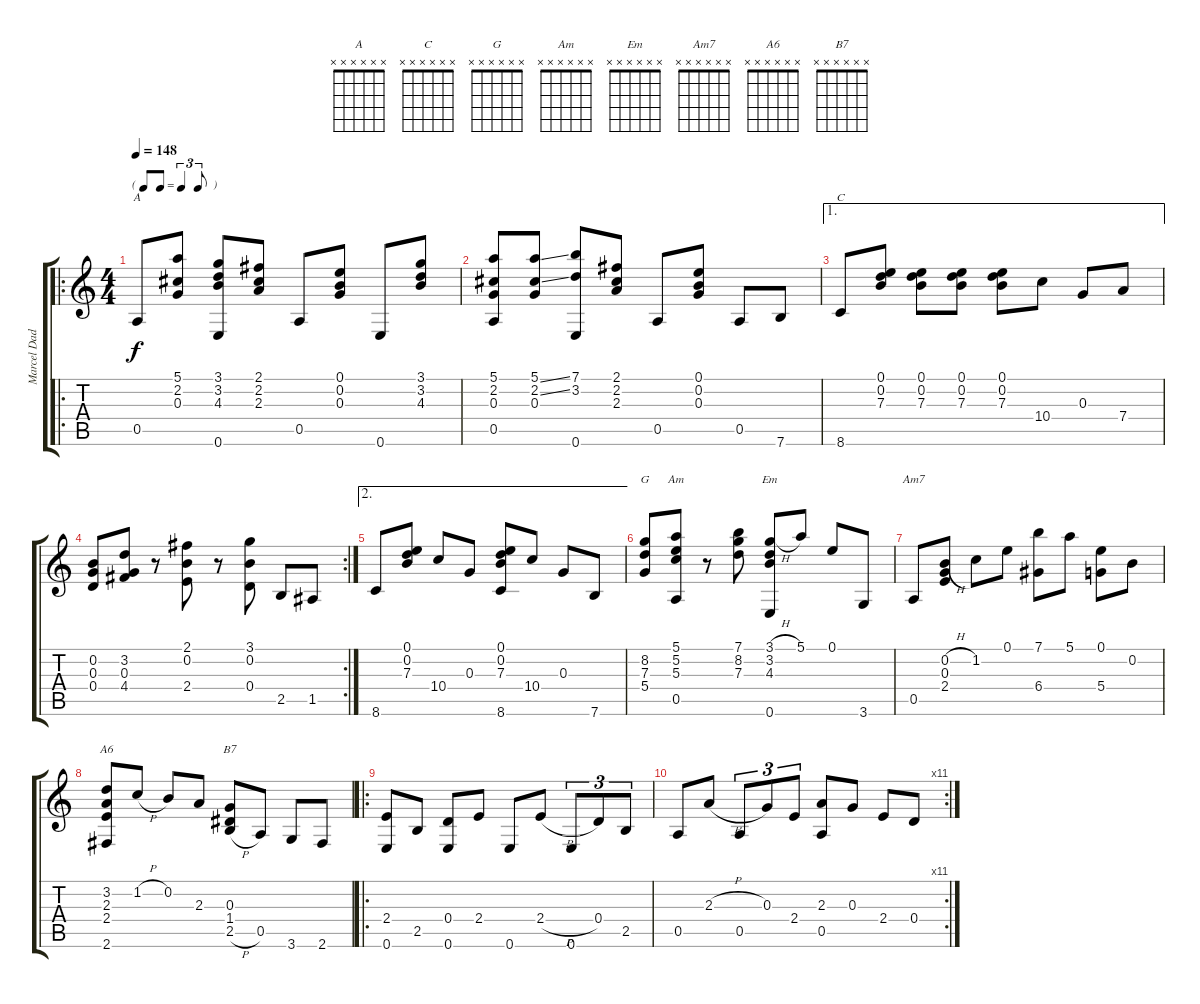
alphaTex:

\track ("Marcel Dadi" "Marcel Dad") {instrument acousticguitarnylon}
\staff {score tabs}
\tuning (E4 B3 G3 D3 A2 E2) {hide}
\chord ("A" x x x x x x) {firstfret 0}
\chord ("C" x x x x x x) {firstfret 0}
\chord ("G" x x x x x x) {firstfret 0}
\chord ("Am" x x x x x x) {firstfret 0}
\chord ("Em" x x x x x x) {firstfret 0}
\chord ("Am7" x x x x x x) {firstfret 0}
\chord ("A6" x x x x x x) {firstfret 0}
\chord ("B7" x x x x x x) {firstfret 0}
\ro
\ts (4 4)
\tf triplet8th
\tempo 148
\clef g2
\ks c
0.5.8{ch "A" dy f} (5.1 2.2 0.3).8 (3.1 3.2 4.3 0.6).8 (2.1 2.2 2.3).8 0.5.8 (0.1 0.2 0.3).8 0.6.8 (3.1 3.2 4.3).8 |
(5.1 2.2 0.3 0.5).8 (5.1{ss} 2.2{ss} 0.3).8 (7.1 3.2 0.6).8 (2.1 2.2 2.3).8 0.5.8 (0.1 0.2 0.3).8 0.5.8 7.6.8 |
\ae 1
8.6.8{ch "C"} (0.1 0.2 7.3).8 (0.1 0.2 7.3).8 (0.1 0.2 7.3).8 (0.1 0.2 7.3).8 10.4.8 0.3.8 7.4.8 |
\rc 2
(0.2 0.3 0.4).8 (3.2 0.3 4.4).8 r.8 (2.1 0.2 2.4).8 r.8 (3.1 0.2 0.4).8 2.5.8 1.5.8 |
\ae 2
8.6.8 (0.1 0.2 7.3).8 10.4.8 0.3.8 (0.1 0.2 7.3 8.6).8 10.4.8 0.3.8 7.6.8 |
(8.2 7.3 5.4).8{ch "G"} (5.1 5.2 5.3 0.5).8{ch "Am"} r.8 (7.1 8.2 7.3).8 (3.1{h} 3.2 4.3 0.6).8{ch "Em"} 5.1.8 0.1.8 3.6.8 |
0.5.8{ch "Am7"} (0.2{h} 0.3 2.4).8 1.2.8 0.1.8 (7.1 6.4).8 5.1.8 (0.1 5.4).8 0.2.8 |
(3.2 2.3 2.4 2.6).8{ch "A6"} 1.2{h}.8 0.2.8 2.3.8 (0.3 1.4 2.5{h}).8{ch "B7"} 0.5.8 3.6.8 2.6.8 |
\ro
(2.4 0.6).8 2.5.8 (0.4 0.6).8 2.4.8 0.6.8 2.4{h}.8 0.6.8{tu (3 2)} 0.4.8{tu (3 2)} 2.5.8{tu (3 2)} |
\rc 11
0.5.8 2.3{h}.8 0.5.8{tu (3 2)} 0.3.8{tu (3 2)} 2.4.8{tu (3 2)} (2.3 0.5).8 0.3.8 2.4.8 0.4.8
